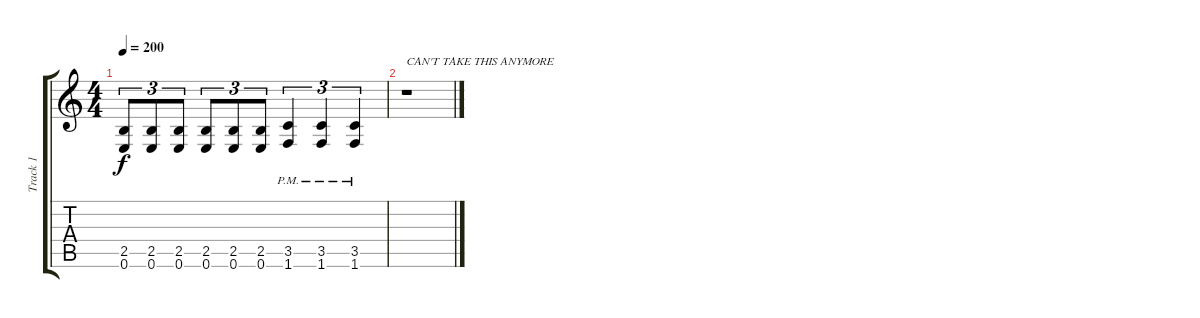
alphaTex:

\track ("Track 1" "Track 1") {instrument distortionguitar}
\staff {score tabs}
\tuning (E4 B3 G3 D3 A2 E2) {hide}
\ts (4 4)
\tempo 200
\clef g2
\ks c
(2.5 0.6).8{tu (3 2) dy f} (2.5 0.6).8{tu (3 2)} (2.5 0.6).8{tu (3 2)} (2.5 0.6).8{tu (3 2)} (2.5 0.6).8{tu (3 2)} (2.5 0.6).8{tu (3 2)} (3.5{pm} 1.6{pm}).4{tu (3 2)} (3.5{pm} 1.6{pm}).4{tu (3 2)} (3.5{pm} 1.6{pm}).4{tu (3 2)} |
r.1{txt "CAN'T TAKE THIS ANYMORE"}
